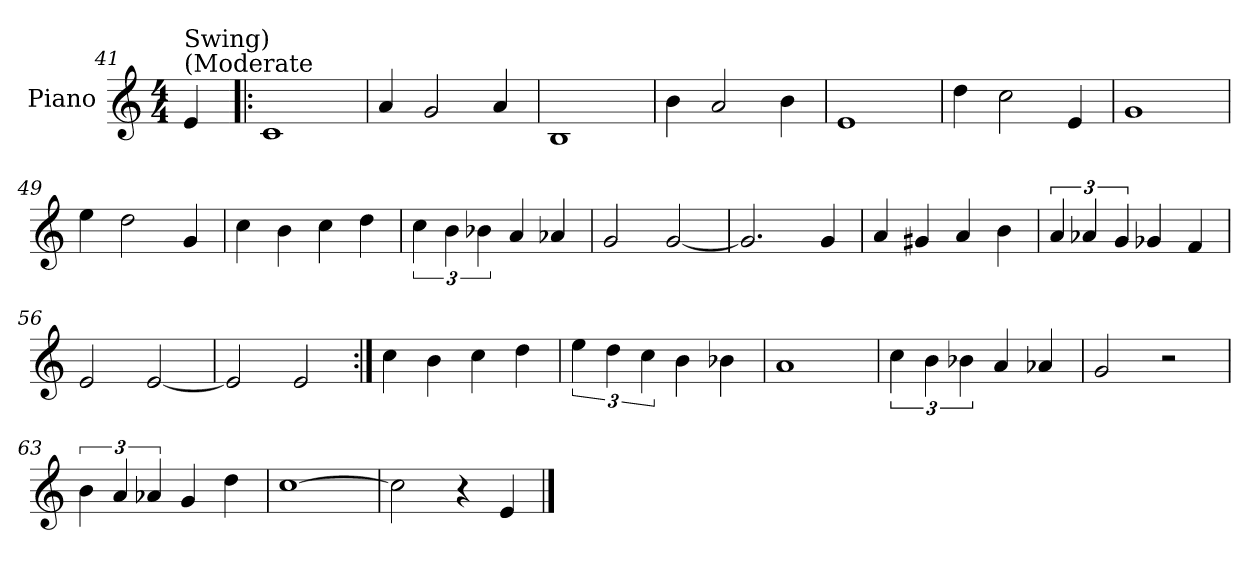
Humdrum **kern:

**kern
*part1
*staff1
*I"Piano
*I'Pno.
!!LO:PB:g=z
*clefG2
*k[]
*M4/4
=41
!LO:TX:a:t=(Moderate
!LO:TX:t=Swing)
4e/
=42!|:
1c
=43
4a/
2g/
4a/
=44
1B
=45
4b\
2a/
4b\
!!LO:LB:g=z
=46
1e
=47
4dd\
2cc\
4e/
=48
1g
=49
4ee\
2dd\
4g/
!!LO:LB:g=z
=50
4cc\
4b\
4cc\
4dd\
=51
6cc\
6b\
6b-X\
4a/
4a-X/
=52
2g/
[2g/
=53
2.g/]
4g/
!!LO:LB:g=z
=54
4a/
4g#X/
4a/
4b\
=55
6a/
6a-X/
6g/
4g-X/
4f/
=56
2e/
[2e/
=57
2e/]
2e/
!!LO:LB:g=z
=58:|!
4cc\
4b\
4cc\
4dd\
=59
6ee\
6dd\
6cc\
4b\
4b-X\
=60
1a
=61
6cc\
6b\
6b-X\
4a/
4a-X/
!!LO:LB:g=z
=62
2g/
2r
=63
6b\
6a/
6a-X/
4g/
4dd\
=64
[1cc
=65
2cc\]
4r
4e/
==
*-
